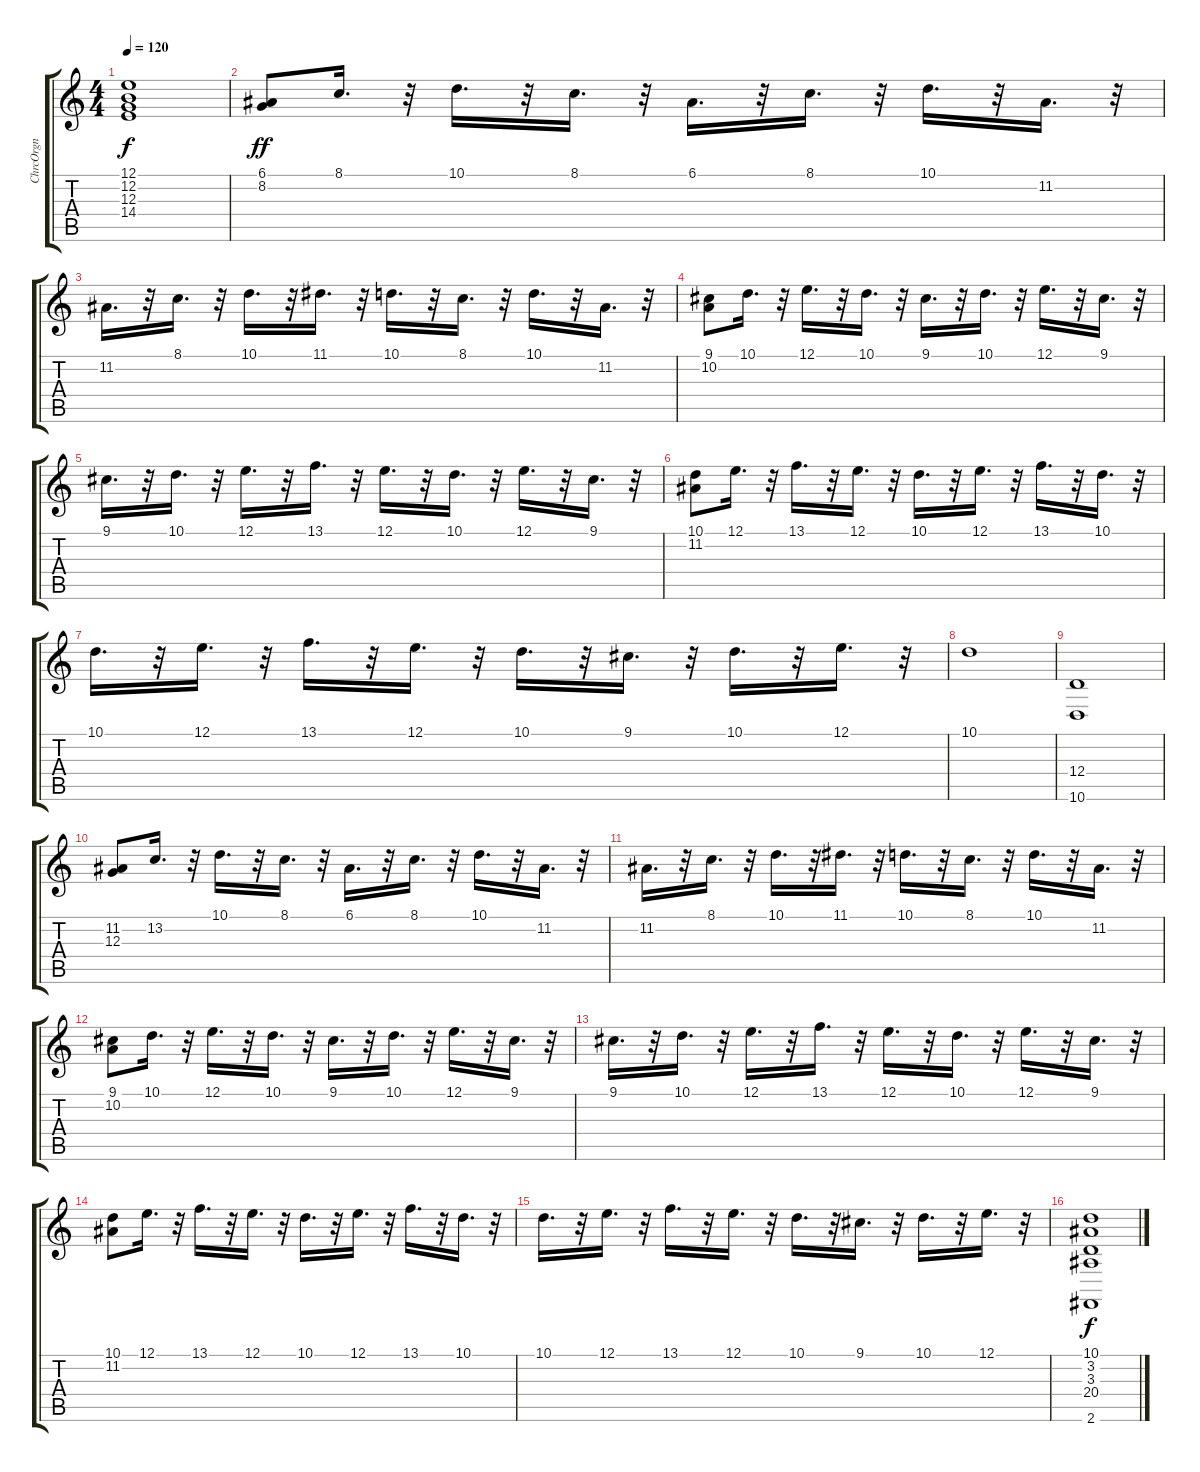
\track ("ChrcOrgn" "ChrcOrgn") {instrument churchorgan}
\staff {score tabs}
\tuning (E4 B3 G3 D3 A2 E2) {hide}
\ts (4 4)
\tempo 120
\clef g2
\ks c
(12.1{t} 12.2{t} 12.3{t} 14.4{t}).1{dy f} |
(6.1 8.2).8{dy ff} 8.1.16{d} r.32 10.1.16{d} r.32 8.1.16{d} r.32 6.1.16{d} r.32 8.1.16{d} r.32 10.1.16{d} r.32 11.2.16{d} r.32 |
11.2.16{d} r.32 8.1.16{d} r.32 10.1.16{d} r.32 11.1.16{d} r.32 10.1.16{d} r.32 8.1.16{d} r.32 10.1.16{d} r.32 11.2.16{d} r.32 |
(9.1 10.2).8 10.1.16{d} r.32 12.1.16{d} r.32 10.1.16{d} r.32 9.1.16{d} r.32 10.1.16{d} r.32 12.1.16{d} r.32 9.1.16{d} r.32 |
9.1.16{d} r.32 10.1.16{d} r.32 12.1.16{d} r.32 13.1.16{d} r.32 12.1.16{d} r.32 10.1.16{d} r.32 12.1.16{d} r.32 9.1.16{d} r.32 |
(10.1 11.2).8 12.1.16{d} r.32 13.1.16{d} r.32 12.1.16{d} r.32 10.1.16{d} r.32 12.1.16{d} r.32 13.1.16{d} r.32 10.1.16{d} r.32 |
10.1.16{d} r.32 12.1.16{d} r.32 13.1.16{d} r.32 12.1.16{d} r.32 10.1.16{d} r.32 9.1.16{d} r.32 10.1.16{d} r.32 12.1.16{d} r.32 |
10.1.1 |
(12.4 10.6).1 |
(11.2 12.3).8 13.2.16{d} r.32 10.1.16{d} r.32 8.1.16{d} r.32 6.1.16{d} r.32 8.1.16{d} r.32 10.1.16{d} r.32 11.2.16{d} r.32 |
11.2.16{d} r.32 8.1.16{d} r.32 10.1.16{d} r.32 11.1.16{d} r.32 10.1.16{d} r.32 8.1.16{d} r.32 10.1.16{d} r.32 11.2.16{d} r.32 |
(9.1 10.2).8 10.1.16{d} r.32 12.1.16{d} r.32 10.1.16{d} r.32 9.1.16{d} r.32 10.1.16{d} r.32 12.1.16{d} r.32 9.1.16{d} r.32 |
9.1.16{d} r.32 10.1.16{d} r.32 12.1.16{d} r.32 13.1.16{d} r.32 12.1.16{d} r.32 10.1.16{d} r.32 12.1.16{d} r.32 9.1.16{d} r.32 |
(10.1 11.2).8 12.1.16{d} r.32 13.1.16{d} r.32 12.1.16{d} r.32 10.1.16{d} r.32 12.1.16{d} r.32 13.1.16{d} r.32 10.1.16{d} r.32 |
10.1.16{d} r.32 12.1.16{d} r.32 13.1.16{d} r.32 12.1.16{d} r.32 10.1.16{d} r.32 9.1.16{d} r.32 10.1.16{d} r.32 12.1.16{d} r.32 |
(10.1 3.2 3.3 20.4 2.6).1{dy f}
